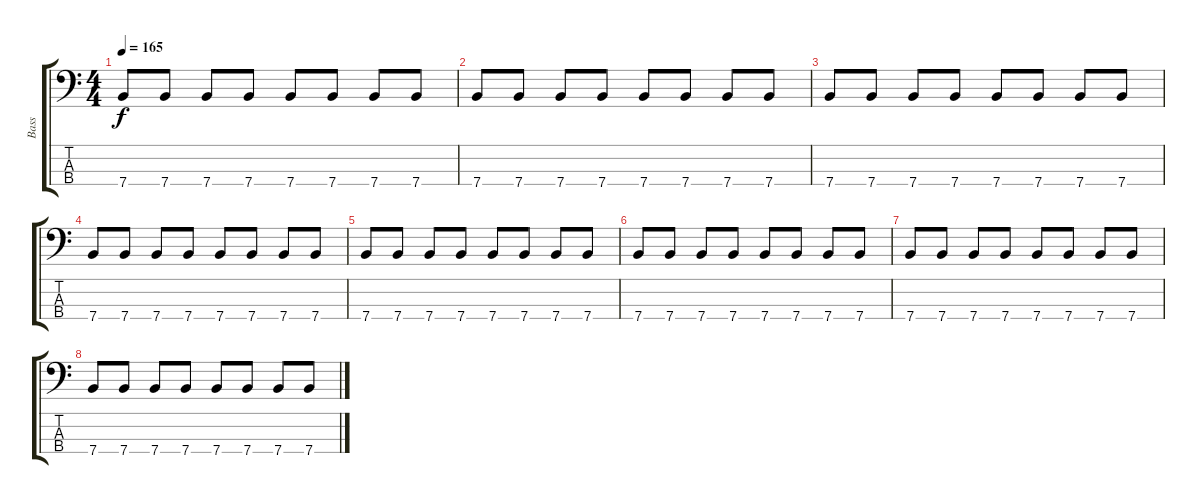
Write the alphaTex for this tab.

\track ("Bass" "Bass") {instrument electricbasspick}
\staff {score tabs}
\tuning (G2 D2 A1 E1) {hide}
\ts (4 4)
\tempo 165
\clef f4
\ks c
7.4.8{dy f} 7.4.8 7.4.8 7.4.8 7.4.8 7.4.8 7.4.8 7.4.8 |
7.4.8 7.4.8 7.4.8 7.4.8 7.4.8 7.4.8 7.4.8 7.4.8 |
7.4.8 7.4.8 7.4.8 7.4.8 7.4.8 7.4.8 7.4.8 7.4.8 |
7.4.8 7.4.8 7.4.8 7.4.8 7.4.8 7.4.8 7.4.8 7.4.8 |
7.4.8 7.4.8 7.4.8 7.4.8 7.4.8 7.4.8 7.4.8 7.4.8 |
7.4.8 7.4.8 7.4.8 7.4.8 7.4.8 7.4.8 7.4.8 7.4.8 |
7.4.8 7.4.8 7.4.8 7.4.8 7.4.8 7.4.8 7.4.8 7.4.8 |
7.4.8 7.4.8 7.4.8 7.4.8 7.4.8 7.4.8 7.4.8 7.4.8
